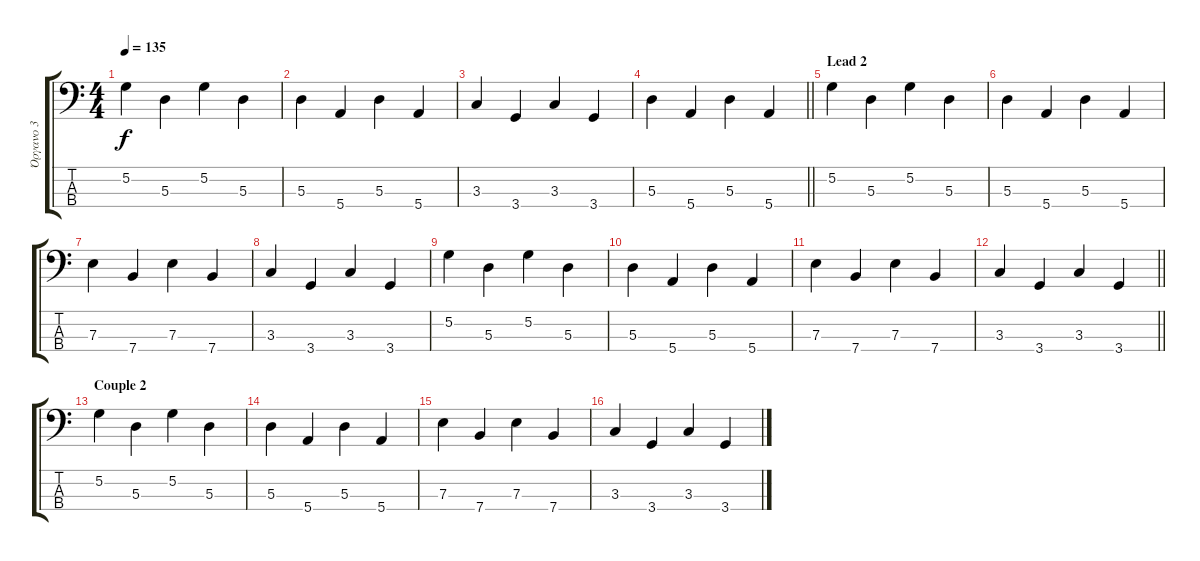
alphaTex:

\track ("Όργανο 3" "Όργανο 3") {instrument electricbassfinger}
\staff {score tabs}
\tuning (G2 D2 A1 E1) {hide}
\ts (4 4)
\tempo 135
\clef f4
\ks c
5.2.4{dy f} 5.3.4 5.2.4 5.3.4 |
5.3.4 5.4.4 5.3.4 5.4.4 |
3.3.4 3.4.4 3.3.4 3.4.4 |
\barLineRight lightlight
5.3.4 5.4.4 5.3.4 5.4.4 |
\section ("" "Lead 2")
5.2.4 5.3.4 5.2.4 5.3.4 |
5.3.4 5.4.4 5.3.4 5.4.4 |
7.3.4 7.4.4 7.3.4 7.4.4 |
3.3.4 3.4.4 3.3.4 3.4.4 |
5.2.4 5.3.4 5.2.4 5.3.4 |
5.3.4 5.4.4 5.3.4 5.4.4 |
7.3.4 7.4.4 7.3.4 7.4.4 |
\barLineRight lightlight
3.3.4 3.4.4 3.3.4 3.4.4 |
\section ("" "Couple 2")
5.2.4 5.3.4 5.2.4 5.3.4 |
5.3.4 5.4.4 5.3.4 5.4.4 |
7.3.4 7.4.4 7.3.4 7.4.4 |
3.3.4 3.4.4 3.3.4 3.4.4
